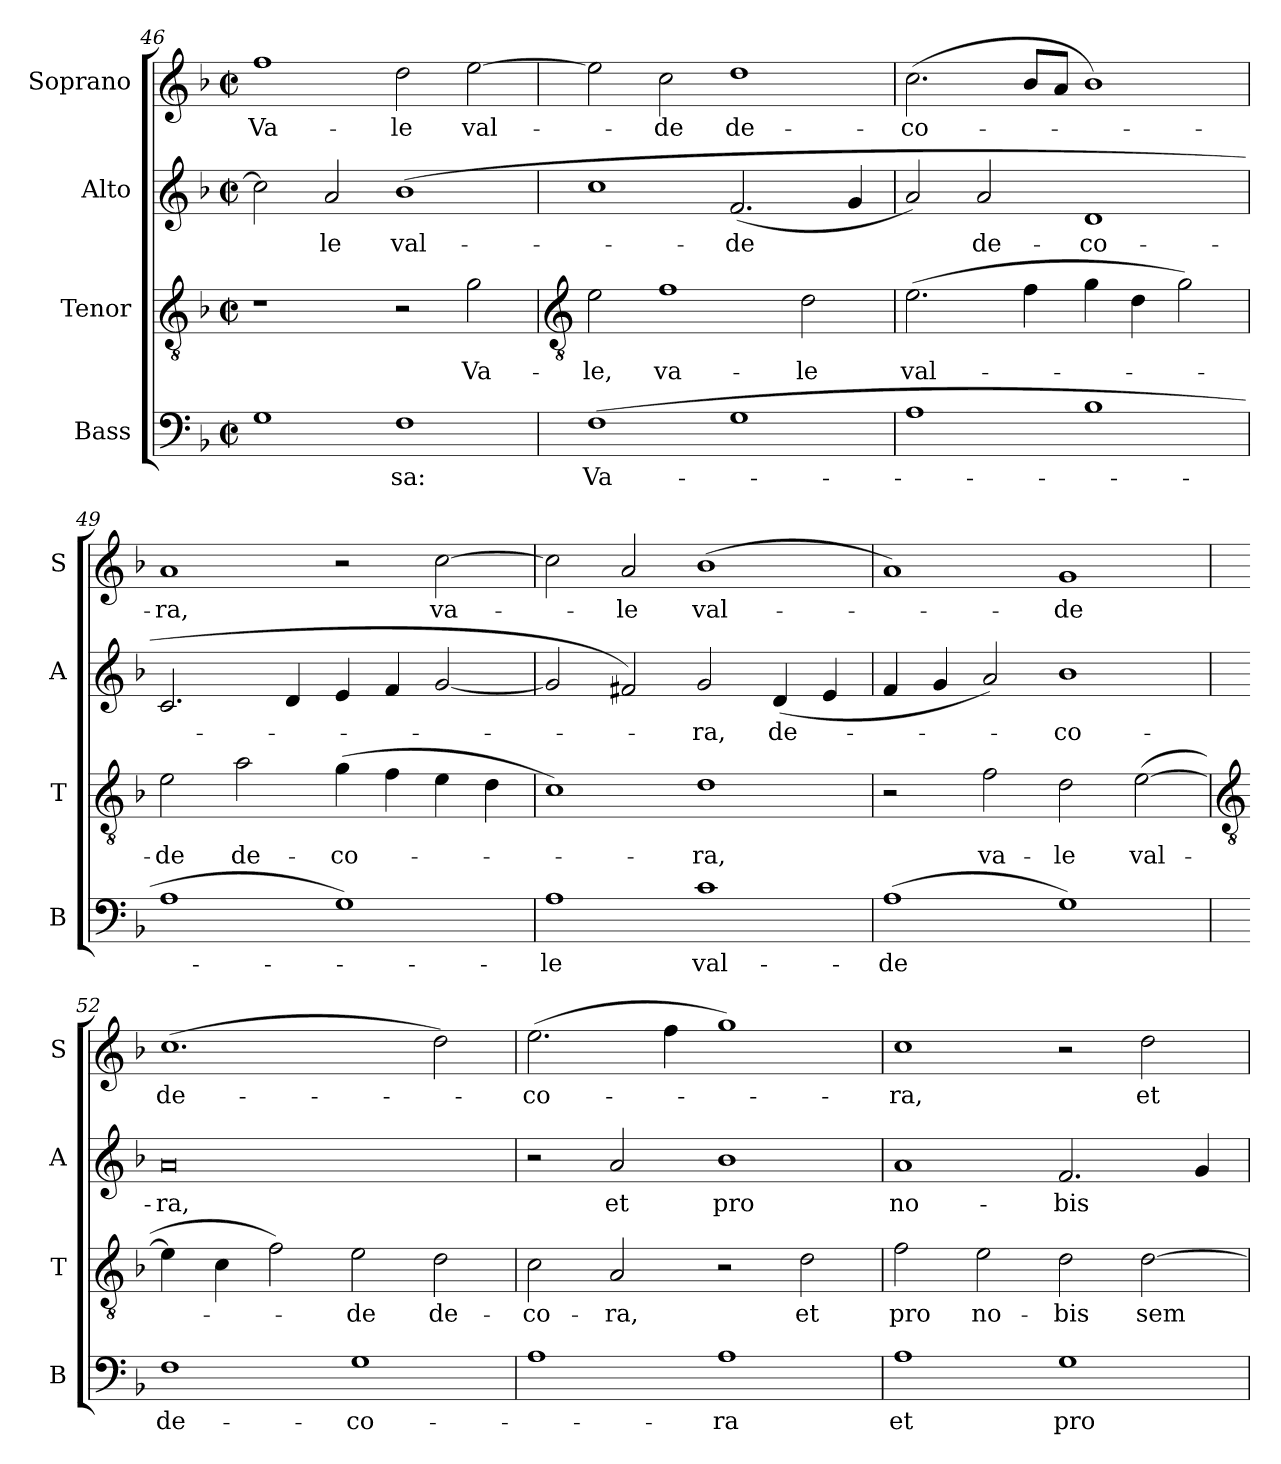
**kern	**text	**kern	**text	**kern	**text	**kern	**text
*part4	*part4	*part3	*part3	*part2	*part2	*part1	*part1
*staff4	*staff4	*staff3	*staff3	*staff2	*staff2	*staff1	*staff1
*I"Bass	*	*I"Tenor	*	*I"Alto	*	*I"Soprano	*
*I'B	*	*I'T	*	*I'A	*	*I'S	*
*clefF4	*	*clefGv2	*	*clefG2	*	*clefG2	*
*k[b-]	*	*k[b-]	*	*k[b-]	*	*k[b-]	*
*F:	*	*F:	*	*F:	*	*F:	*
*M4/2	*	*M4/2	*	*M4/2	*	*M4/2	*
*met(c|)	*	*met(c|)	*	*met(c|)	*	*met(c|)	*
=46	=46	=46	=46	=46	=46	=46	=46
!	!	!	!	!	!	!	!LO:LY:b
1G	.	1r	.	2cc]	.	1ff	Va-
!	!	!	!	!	!LO:LY:b	!	!
.	.	.	.	2a	le	.	.
!	!LO:LY:b	!	!	!	!LO:LY:b	!	!LO:LY:b
1F	sa:	2r	.	(<1b-	val-	2dd	-le
!	!	!	!LO:LY:b	!	!	!	!LO:LY:b
.	.	2g	Va-	.	.	[2ee	val-
!!LO:LB:g=z
=47	=47	=47	=47	=47	=47	=47	=47
*	*	*clefGv2	*	*	*	*	*
!	!LO:LY:b	!	!LO:LY:b	!	!	!	!
(>1F	Va-	2e	-le,	1cc	.	2ee]	.
!	!	!	!LO:LY:b	!	!	!	!LO:LY:b
.	.	1f	va-	.	.	2cc	de
!	!	!	!	!	!LO:LY:b	!	!LO:LY:b
1G	.	.	.	(<2.f	de	1dd	de-
!	!	!	!LO:LY:b	!	!	!	!
.	.	2d	-le	.	.	.	.
.	.	.	.	4g	.	.	.
!!LO:LB:g=z
=48	=48	=48	=48	=48	=48	=48	=48
!	!	!	!LO:LY:b	!	!	!	!LO:LY:b
1A	.	(>2.e	val-	2a)	.	(<2.cc	-co-
!	!	!	!	!	!LO:LY:b	!	!
.	.	.	.	2a	de-	.	.
.	.	4f	.	.	.	8b-L	.
.	.	.	.	.	.	8aJ	.
!	!	!	!	!	!LO:LY:b	!	!
1B-	.	4g	.	1d	-co-	1b-/)	.
.	.	4d	.	.	.	.	.
.	.	2g)	.	.	.	.	.
=49	=49	=49	=49	=49	=49	=49	=49
!	!	!	!LO:LY:b	!	!	!	!LO:LY:b
1A	.	2e	de	2.c	.	1a	ra,
!	!	!	!LO:LY:b	!	!	!	!
.	.	2a	de-	.	.	.	.
.	.	.	.	4d	.	.	.
!	!	!	!LO:LY:b	!	!	!	!
1G)	.	(>4g	-co-	4e	.	2r	.
.	.	4f	.	4f	.	.	.
!	!	!	!	!	!	!	!LO:LY:b
.	.	4e	.	[2g	.	[2cc	va-
.	.	4d	.	.	.	.	.
=50	=50	=50	=50	=50	=50	=50	=50
!	!LO:LY:b	!	!	!	!	!	!
1A	le	1c)	.	2g]	.	2cc]	.
!	!	!	!	!	!	!	!LO:LY:b
.	.	.	.	2f#X)	.	2a	le
!	!LO:LY:b	!	!LO:LY:b	!	!LO:LY:b	!	!LO:LY:b
1c	val-	1d	ra,	2g	ra,	(<1b-	val-
!	!	!	!	!	!LO:LY:b	!	!
.	.	.	.	(<4d	de-	.	.
.	.	.	.	4e	.	.	.
=51	=51	=51	=51	=51	=51	=51	=51
!	!LO:LY:b	!	!	!	!	!	!
(>1A	-de	2r	.	4f	.	1a)	.
.	.	.	.	4g	.	.	.
!	!	!	!LO:LY:b	!	!	!	!
.	.	2f	va-	2a)	.	.	.
!	!	!	!LO:LY:b	!	!LO:LY:b	!	!LO:LY:b
1G)	.	2d	-le	1b-	co-	1g	de
!	!	!	!LO:LY:b	!	!	!	!
.	.	(>[2e	val-	.	.	.	.
!!LO:LB:g=z
=52	=52	=52	=52	=52	=52	=52	=52
*	*	*clefGv2	*	*	*	*	*
!	!LO:LY:b	!	!	!	!LO:LY:b	!	!LO:LY:b
1F	de-	4e]	.	0a	-ra,	(>1.cc	de-
.	.	4c	.	.	.	.	.
.	.	2f)	.	.	.	.	.
!	!LO:LY:b	!	!LO:LY:b	!	!	!	!
1G	-co-	2e	de	.	.	.	.
!	!	!	!LO:LY:b	!	!	!	!
.	.	2d	de-	.	.	2dd)	.
!!LO:LB:g=z
=53	=53	=53	=53	=53	=53	=53	=53
!	!	!	!LO:LY:b	!	!	!	!LO:LY:b
1A	.	2c	-co-	2r	.	(>2.ee	co-
!	!	!	!LO:LY:b	!	!LO:LY:b	!	!
.	.	2A	-ra,	2a	et	.	.
.	.	.	.	.	.	4ff	.
!	!LO:LY:b	!	!	!	!LO:LY:b	!	!
1A	ra	2r	.	1b-	pro	1gg)	.
!	!	!	!LO:LY:b	!	!	!	!
.	.	2d	et	.	.	.	.
=54	=54	=54	=54	=54	=54	=54	=54
!	!LO:LY:b	!	!LO:LY:b	!	!LO:LY:b	!	!LO:LY:b
1A	et	2f	pro	1a	no-	1cc	ra,
!	!	!	!LO:LY:b	!	!	!	!
.	.	2e	no-	.	.	.	.
!	!LO:LY:b	!	!LO:LY:b	!	!LO:LY:b	!	!
1G	pro	2d	-bis	2.f	-bis	2r	.
!	!	!	!LO:LY:b	!	!	!	!LO:LY:b
.	.	[2d	sem-	.	.	2dd	et
.	.	.	.	4g	.	.	.
=	=	=	=	=	=	=	=
*-	*-	*-	*-	*-	*-	*-	*-
